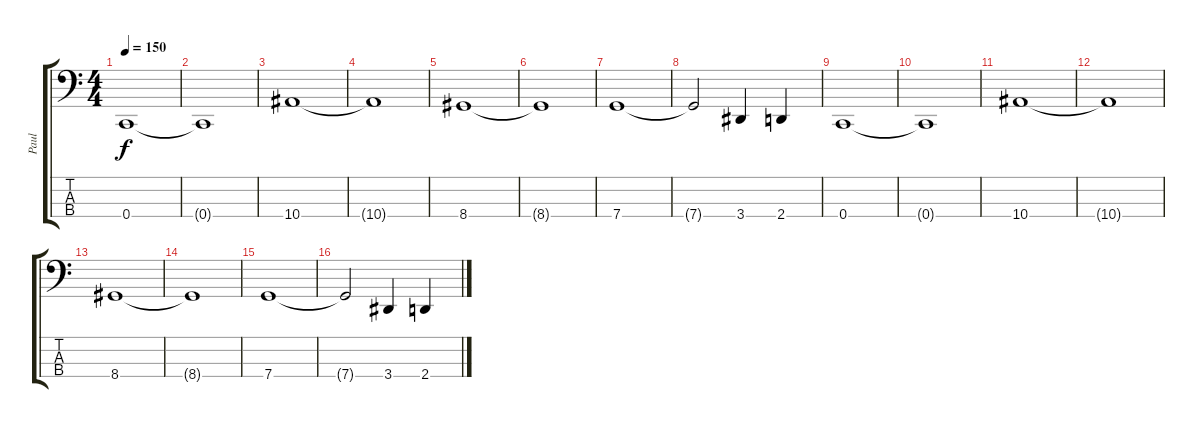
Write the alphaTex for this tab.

\track ("Paul" "Paul") {instrument electricbasspick}
\staff {score tabs}
\tuning (F2 C2 G1 C1) {hide}
\ts (4 4)
\tempo 150
\clef f4
\ks c
0.4.1{dy f} |
0.4{t}.1 |
10.4.1 |
10.4{t}.1 |
8.4.1 |
8.4{t}.1 |
7.4.1 |
7.4{t}.2 3.4.4 2.4.4 |
0.4.1 |
0.4{t}.1 |
10.4.1 |
10.4{t}.1 |
8.4.1 |
8.4{t}.1 |
7.4.1 |
7.4{t}.2 3.4.4 2.4.4
